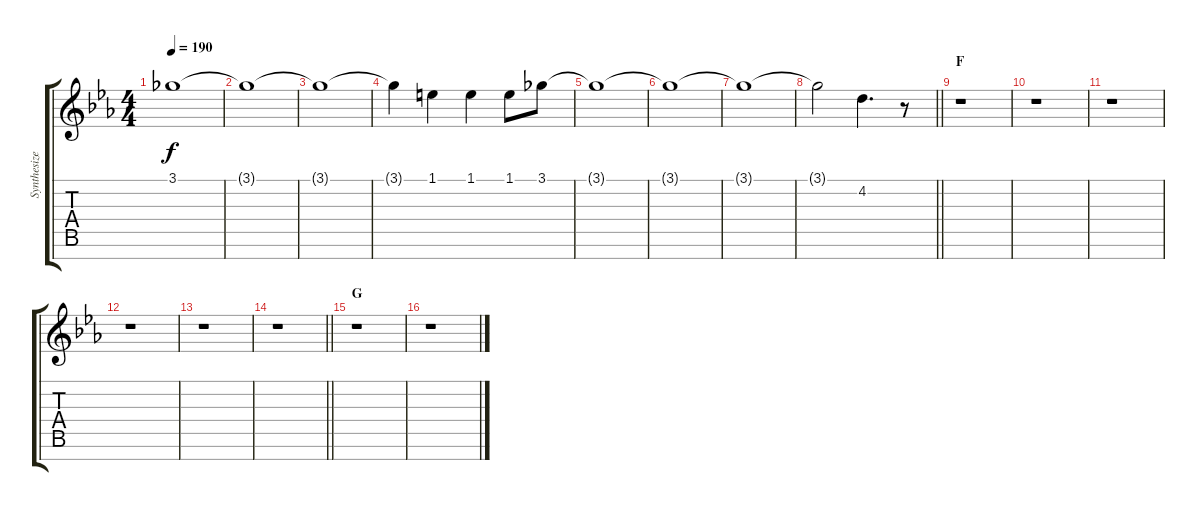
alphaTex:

\track ("Synthesizer I" "Synthesize") {instrument lead6voice}
\staff {score tabs}
\tuning (Eb5 Bb4 Gb4 Db4 Ab3 Eb3 Bb2) {hide}
\ts (4 4)
\tempo 190
\clef g2
\ks eb
3.1{t}.1{dy f} |
3.1{t}.1 |
3.1{t}.1 |
3.1{t}.4 1.1.4 1.1.4 1.1.8 3.1.8 |
3.1{t}.1 |
3.1{t}.1 |
3.1{t}.1 |
\barLineRight lightlight
3.1{t}.2 4.2.4{d} r.8 |
\section ("" "F")
r.1 |
r.1 |
r.1 |
r.1 |
r.1 |
\barLineRight lightlight
r.1 |
\section ("" "G")
r.1 |
r.1
